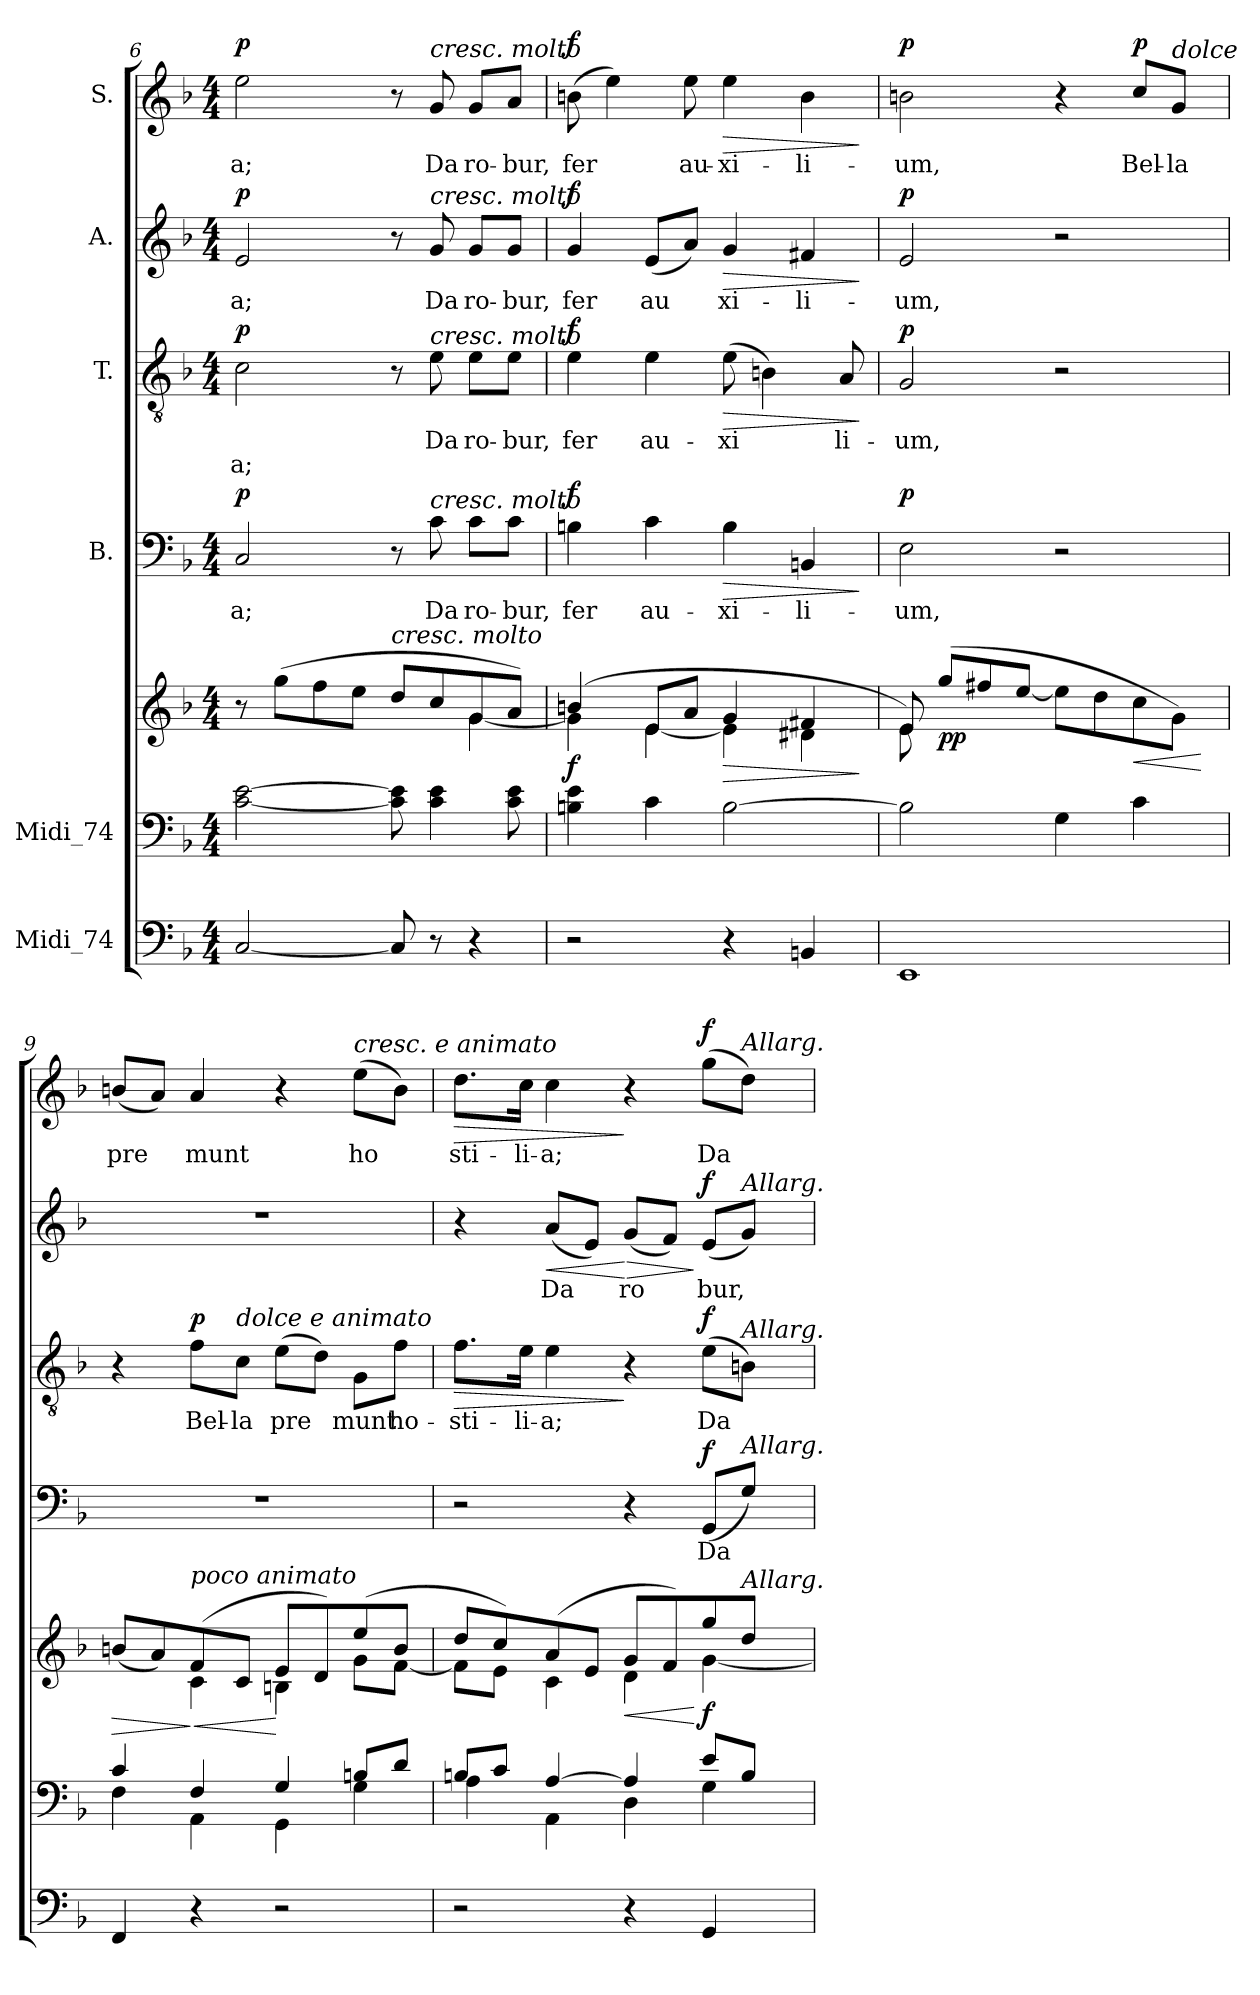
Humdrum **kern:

**kern	**kern	**kern	**dynam	**kern	**text	**dynam	**kern	**text	**text	**dynam	**kern	**text	**dynam	**kern	**text	**dynam
*part6	*part5	*part5	*part5	*part4	*part4	*part4	*part3	*part3	*part3	*part3	*part2	*part2	*part2	*part1	*part1	*part1
*staff7	*staff6	*staff5	*staff5/6	*staff4	*staff4	*staff4	*staff3	*staff3	*staff3	*staff3	*staff2	*staff2	*staff2	*staff1	*staff1	*staff1
*I"Midi_74	*I"Midi_74	*	*	*I"B.	*	*	*I"T.	*	*	*	*I"A.	*	*	*I"S.	*	*
*clefF4	*clefF4	*clefG2	*	*clefF4	*	*	*clefGv2	*	*	*	*clefG2	*	*	*clefG2	*	*
*k[b-]	*k[b-]	*k[b-]	*	*k[b-]	*	*	*k[b-]	*	*	*	*k[b-]	*	*	*k[b-]	*	*
*F:	*F:	*F:	*	*F:	*	*	*F:	*	*	*	*F:	*	*	*F:	*	*
*M4/4	*M4/4	*M4/4	*	*M4/4	*	*	*M4/4	*	*	*	*M4/4	*	*	*M4/4	*	*
=6	=6	=6	=6	=6	=6	=6	=6	=6	=6	=6	=6	=6	=6	=6	=6	=6
*	*	*^	*	*	*	*	*	*	*	*	*	*	*	*	*	*
!	!	!	!	!	!	!LO:LY:b	!LO:DY:b	!	!	!LO:LY:b	!LO:DY:b	!	!LO:LY:b	!LO:DY:b	!	!LO:LY:b	!LO:DY:b
[2C/	[2c\ [2e\	8r	2ryy	.	2C/	-a;	p	2c\	.	-a;	p	2e/	-a;	p	2ee\	-a;	p
.	.	(>8gg\L	.	.	.	.	.	.	.	.	.	.	.	.	.	.	.
.	.	8ff\	.	.	.	.	.	.	.	.	.	.	.	.	.	.	.
.	.	8ee\J	.	.	.	.	.	.	.	.	.	.	.	.	.	.	.
!	!	!LO:TX:a:i:t=cresc. molto	!	!	!	!	!	!	!	!	!	!	!	!	!	!	!
8C/]	8c\] 8e\]	8dd/L	4ryy	.	8r	.	.	8r	.	.	.	8r	.	.	8r	.	.
!	!	!	!	!	!	!	!	!	!	!	!	!	!	!	!LO:TX:a:i:t=cresc. molto	!	!
!	!	!	!	!	!	!	!	!	!	!	!	!LO:TX:a:i:t=cresc. molto	!	!	!	!	!
!	!	!	!	!	!	!	!	!LO:TX:a:i:t=cresc. molto	!	!	!	!	!	!	!	!	!
!	!	!	!	!	!LO:TX:a:i:t=cresc. molto	!	!	!	!	!	!	!	!	!	!	!	!
!	!	!	!	!	!	!LO:LY:b	!	!	!LO:LY:b	!	!	!	!LO:LY:b	!	!	!LO:LY:b	!
8r	4c\ 4e\	8cc/	.	.	8c\	Da	.	8e\	Da	.	.	8g/	Da	.	8g/	Da	.
!	!	!	!	!	!	!LO:LY:b	!	!	!LO:LY:b	!	!	!	!LO:LY:b	!	!	!LO:LY:b	!
4r	.	8g/	[4g\	.	8c\L	ro-	.	8e\L	ro-	.	.	8g/L	ro-	.	8g/L	ro-	.
!	!	!	!	!	!	!LO:LY:b	!	!	!LO:LY:b	!	!	!	!LO:LY:b	!	!	!LO:LY:b	!
.	8c\ 8e\	8a/J)	.	.	8c\J	-bur,	.	8e\J	-bur,	.	.	8g/J	-bur,	.	8a/J	-bur,	.
=7	=7	=7	=7	=7	=7	=7	=7	=7	=7	=7	=7	=7	=7	=7	=7	=7	=7
!	!	!	!	!LO:DY:b	!	!LO:LY:b	!LO:DY:b	!	!LO:LY:b	!	!LO:DY:b	!	!LO:LY:b	!LO:DY:b	!	!LO:LY:b	!LO:DY:b
2r	4Bn\ 4e\	(>4bn/	4g\]	f	4Bn\	fer	f	4e\	fer	.	f	4g/	fer	f	(>8bn\	fer	f
.	.	.	.	.	.	.	.	.	.	.	.	.	.	.	4ee\)	.	.
!	!	!	!	!	!	!LO:LY:b	!	!	!LO:LY:b	!	!	!	!LO:LY:b	!	!	!	!
.	4c\	8e/L	[4e\	.	4c\	au-	.	4e\	au-	.	.	(<8e/L	au	.	.	.	.
!	!	!	!	!	!	!	!	!	!	!	!	!	!	!	!	!LO:LY:b	!
.	.	8a/J	.	.	.	.	.	.	.	.	.	8a/J)	.	.	8ee\	au-	.
!	!	!	!	!LO:HP:b	!	!LO:LY:b	!LO:HP:b	!	!LO:LY:b	!	!LO:HP:b	!	!LO:LY:b	!LO:HP:b	!	!LO:LY:b	!LO:HP:b
4r	[2B\	4g/	4e\]	>	4B\	-xi-	>	(>8e\	-xi	.	>	4g/	xi-	>	4ee\	-xi-	>
.	.	.	.	.	.	.	.	4Bn\)	.	.	.	.	.	.	.	.	.
!	!	!	!	!	!	!LO:LY:b	!	!	!	!	!	!	!LO:LY:b	!	!	!LO:LY:b	!
4BBn/	.	4f#X/	4d#X\	.	4BBn/	-li-	.	.	.	.	.	4f#X/	-li-	.	4b\	-li-	.
!	!	!	!	!	!	!	!	!	!LO:LY:b	!	!	!	!	!	!	!	!
.	.	.	.	.	.	.	.	8A/	li-	.	.	.	.	.	.	.	.
*	*	*v	*v	*	*	*	*	*	*	*	*	*	*	*	*	*	*
.	.	.	]	.	.	]	.	.	.	]	.	.	]	.	.	]
=8	=8	=8	=8	=8	=8	=8	=8	=8	=8	=8	=8	=8	=8	=8	=8	=8
*	*	*^	*	*	*	*	*	*	*	*	*	*	*	*	*	*
!	!	!	!	!	!	!LO:LY:b	!LO:DY:b	!	!LO:LY:b	!	!LO:DY:b	!	!LO:LY:b	!LO:DY:b	!	!LO:LY:b	!LO:DY:b
1EE	2B\]	8e/)	8e\	.	2E\	-um,	p	2G/	-um,	.	p	2e/	-um,	p	2bn\	-um,	p
!	!	!	!	!LO:DY:b	!	!	!	!	!	!	!	!	!	!	!	!	!
.	.	(>8gg/L	8ryy	pp	.	.	.	.	.	.	.	.	.	.	.	.	.
.	.	8ff#X/	4ryy	.	.	.	.	.	.	.	.	.	.	.	.	.	.
.	.	[8ee/J	.	.	.	.	.	.	.	.	.	.	.	.	.	.	.
.	4G\	8ee\L]	2ryy	.	2r	.	.	2r	.	.	.	2r	.	.	4r	.	.
.	.	8dd\	.	.	.	.	.	.	.	.	.	.	.	.	.	.	.
!	!	!	!	!LO:HP:b	!	!	!	!	!	!	!	!	!	!	!	!LO:LY:b	!LO:DY:b
.	4c\	8cc\	.	<	.	.	.	.	.	.	.	.	.	.	8cc/L	Bel-	p
!	!	!	!	!	!	!	!	!	!	!	!	!	!	!	!LO:TX:a:i:t=dolce	!	!
!	!	!	!	!	!	!	!	!	!	!	!	!	!	!	!	!LO:LY:b	!
.	.	8g\J)	.	.	.	.	.	.	.	.	.	.	.	.	8g/J	-la	.
*	*	*v	*v	*	*	*	*	*	*	*	*	*	*	*	*	*	*
.	.	.	[	.	.	.	.	.	.	.	.	.	.	.	.	.
!!LO:PB:g=z
=9	=9	=9	=9	=9	=9	=9	=9	=9	=9	=9	=9	=9	=9	=9	=9	=9
*	*^	*	*	*	*	*	*	*	*	*	*	*	*	*	*	*
!	!	!	!	!LO:HP:b	!	!	!	!	!	!	!	!	!	!	!	!LO:LY:b	!
*	*	*	*^	*	*	*	*	*	*	*	*	*	*	*	*	*	*
4FF/	4c/	4F\	(>8bn/L	4ryy	>	1r	.	.	4r	.	.	.	1r	.	.	(<8bn/L	pre	.
.	.	.	8a/)	.	.	.	.	.	.	.	.	.	.	.	.	8a/J)	.	.
!	!	!	!LO:TX:a:i:t=poco animato	!	!	!	!	!	!	!	!	!	!	!	!	!	!	!
!	!	!	!	!	!LO:HP:n=1:b	!	!	!	!	!LO:LY:b	!	!LO:DY:b	!	!	!	!	!LO:LY:b	!
4r	4F/	4AA\	(>8f/	4c\	] <	.	.	.	8f\L	Bel-	.	p	.	.	.	4a/	munt	.
!	!	!	!	!	!	!	!	!	!LO:TX:a:i:t=dolce e animato	!	!	!	!	!	!	!	!	!
!	!	!	!	!	!	!	!	!	!	!LO:LY:b	!	!	!	!	!	!	!	!
.	.	.	8c/J	.	.	.	.	.	8c\J	-la	.	.	.	.	.	.	.	.
!	!	!	!	!	!	!	!	!	!	!LO:LY:b	!	!	!	!	!	!	!	!
2r	4G/	4GG\	8e/L	4Bn\	[	.	.	.	(>8e\L	pre	.	.	.	.	.	4r	.	.
.	.	.	8d/)	.	.	.	.	.	8d\J)	.	.	.	.	.	.	.	.	.
!	!	!	!	!	!	!	!	!	!	!	!	!	!	!	!	!LO:TX:a:i:t=cresc. e animato	!	!
!	!	!	!	!	!	!	!	!	!	!LO:LY:b	!	!	!	!	!	!	!LO:LY:b	!
.	8Bn/L	4G\	(>8ee/	8g\L	.	.	.	.	8G\L	munt	.	.	.	.	.	(>8ee\L	ho	.
!	!	!	!	!	!	!	!	!	!	!LO:LY:b	!	!	!	!	!	!	!	!
.	8d/J	.	8b/J	[8f\J	.	.	.	.	8f\J	ho-	.	.	.	.	.	8b\J)	.	.
=10	=10	=10	=10	=10	=10	=10	=10	=10	=10	=10	=10	=10	=10	=10	=10	=10	=10	=10
!	!	!	!	!	!	!	!	!	!	!LO:LY:b	!	!LO:HP:b	!	!	!	!	!LO:LY:b	!LO:HP:b
2r	8Bn/L	4A\	8dd/L	8f\L]	.	2r	.	.	8.f\L	-sti-	.	>	4r	.	.	8.dd\L	sti-	>
.	8c/J	.	8cc/)	8e\J	.	.	.	.	.	.	.	.	.	.	.	.	.	.
!	!	!	!	!	!	!	!	!	!	!LO:LY:b	!	!	!	!	!	!	!LO:LY:b	!
.	.	.	.	.	.	.	.	.	16e\Jk	-li-	.	.	.	.	.	16cc\Jk	-li-	.
!	!	!	!	!	!	!	!	!	!	!LO:LY:b	!	!	!	!LO:LY:b	!LO:HP:b	!	!LO:LY:b	!
.	[4A/	4AA\	(>8a/	4c\	.	.	.	.	4e\	-a;	.	.	(<8a/L	Da	<	4cc\	-a;	.
.	.	.	8e/J	.	.	.	.	.	.	.	.	.	8e/J)	.	.	.	.	.
!	!	!	!	!	!LO:HP:b	!	!	!	!	!	!	!	!	!LO:LY:b	!LO:HP:n=1:b	!	!	!
4r	4A/]	4D\	8g/L	4d\	<	4r	.	.	4r	.	.	]	(<8g/L	ro	[ >	4r	.	]
.	.	.	8f/)	.	.	.	.	.	.	.	.	.	8f/J)	.	.	.	.	.
!	!	!	!	!	!LO:DY:n=1:b	!	!LO:LY:b	!LO:DY:b	!	!LO:LY:b	!	!LO:DY:b	!	!LO:LY:b	!LO:DY:n=1:b	!	!LO:LY:b	!LO:DY:b
4GG/	8e/L	4G\	8gg/	[4g\	[ f	(<8GG/L	Da	f	(>8e\L	Da	.	f	(<8e/L	bur,	] f	(>8gg\L	Da	f
!	!	!	!	!	!	!	!	!	!	!	!	!	!	!	!	!LO:TX:a:i:t=Allarg.	!	!
!	!	!	!	!	!	!	!	!	!	!	!	!	!LO:TX:a:i:t=Allarg.	!	!	!	!	!
!	!	!	!	!	!	!	!	!	!LO:TX:a:i:t=Allarg.	!	!	!	!	!	!	!	!	!
!	!	!	!	!	!	!LO:TX:a:i:t=Allarg.	!	!	!	!	!	!	!	!	!	!	!	!
!	!	!	!LO:TX:a:i:t=Allarg.	!	!	!	!	!	!	!	!	!	!	!	!	!	!	!
.	8B/J	.	8dd/J	.	.	8G/J)	.	.	8Bn\J)	.	.	.	8g/J)	.	.	8dd\J)	.	.
*	*v	*v	*	*	*	*	*	*	*	*	*	*	*	*	*	*	*	*
*	*	*v	*v	*	*	*	*	*	*	*	*	*	*	*	*	*	*
=	=	=	=	=	=	=	=	=	=	=	=	=	=	=	=	=
*-	*-	*-	*-	*-	*-	*-	*-	*-	*-	*-	*-	*-	*-	*-	*-	*-
